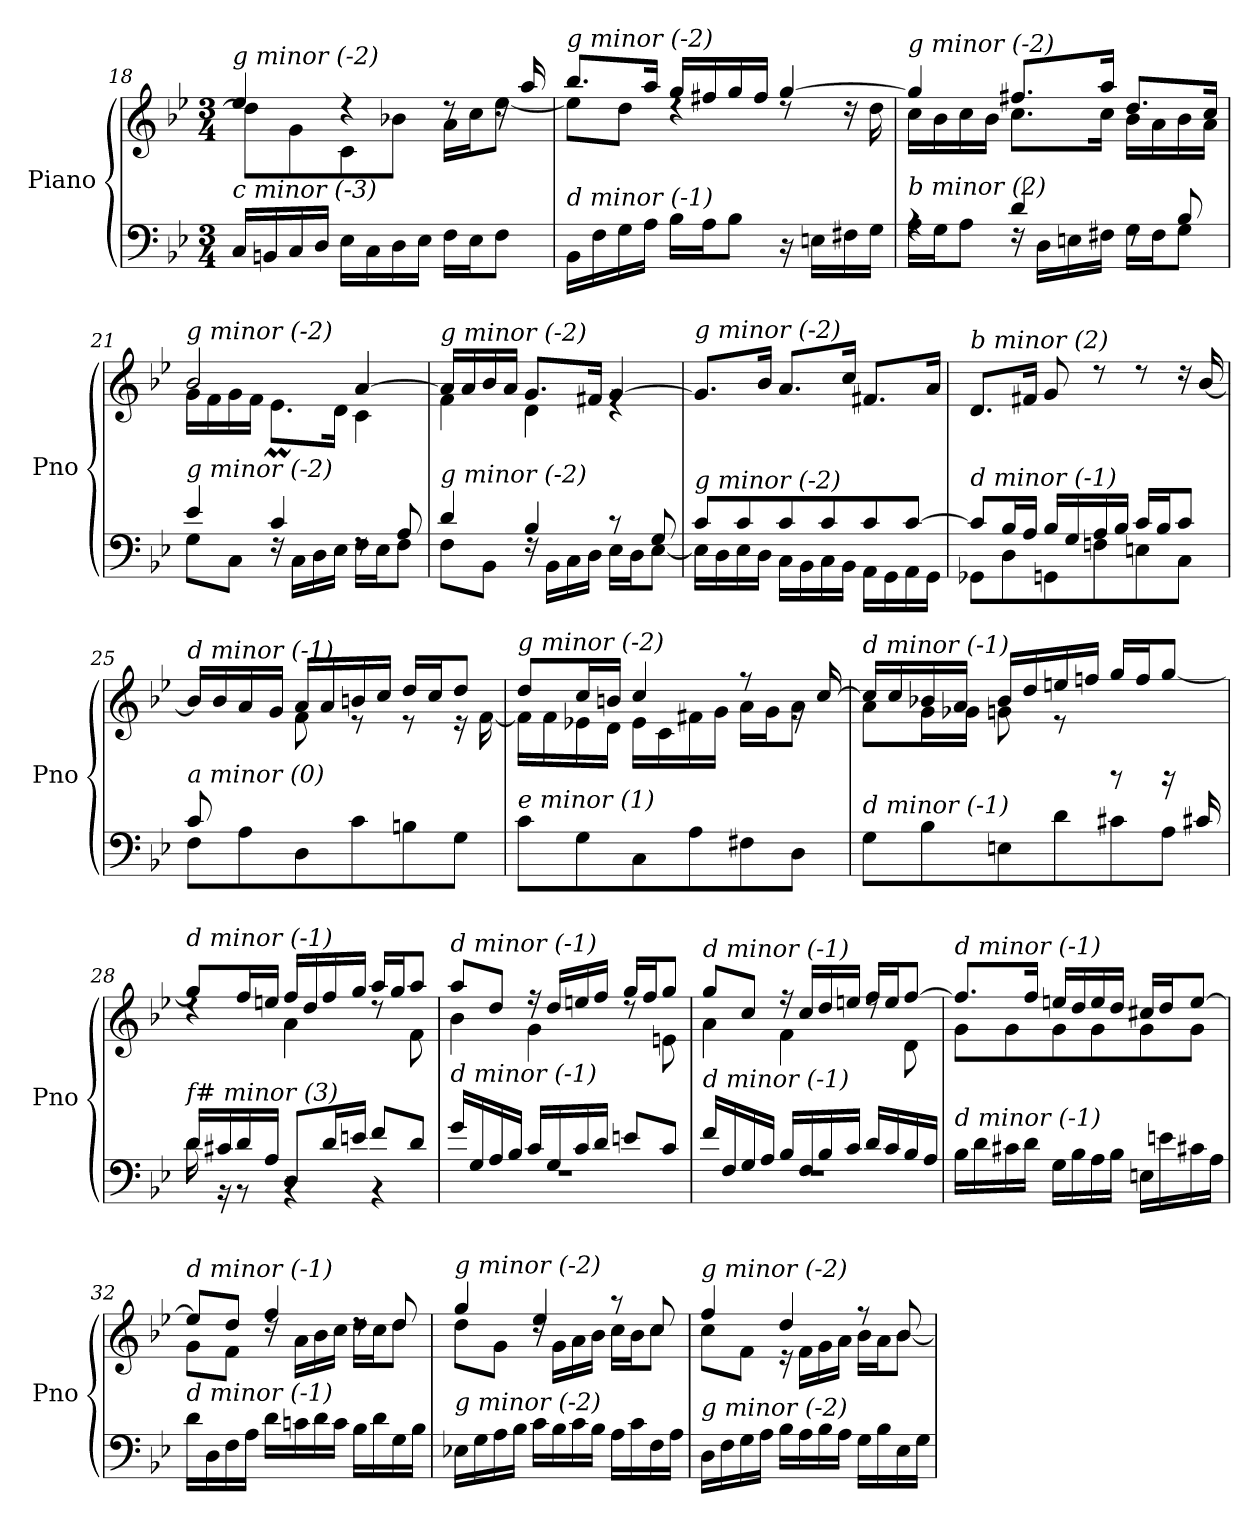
**kern	**kern
*part1	*part1
*staff2	*staff1
*I"Piano	*
*I'Pno	*
!!LO:LB:g=z
*clefF4	*clefG2
*k[b-e-]	*k[b-e-]
*M3/4	*M3/4
=18	=18
*	*^
!	!LO:TX:i:t=g minor (-2)	!
!LO:TX:i:t=c minor (-3)	!	!
16C/LL	4ee-/	8dd\L]
16BBn/	.	.
16C/	.	8g\
16D/JJ	.	.
16E-\LL	4rdd	8c\
16C\	.	.
16D\	.	8b-X\J
16E-\JJ	.	.
16F\LL	8rdd	16a\LL
16E-\J	.	16cc\J
8F\J	16rdd	[8ee-\J
.	16aa/	.
=19	=19	=19
!	!LO:TX:i:t=g minor (-2)	!
!LO:TX:i:t=d minor (-1)	!	!
16BB-\LL	8.bb-/L	8ee-\L]
16F\	.	.
16G\	.	8dd\J
16A\JJ	16aa/Jk	.
16B-\LL	16gg/LL	4rdd
16A\J	16ff#X/	.
8B-\J	16gg/	.
.	16ff#/JJ	.
16r	[4gg/	8rdd
16En\LL	.	.
16F#X\	.	16rdd
16G\JJ	.	16dd\
=20	=20	=20
*^	*	*
!	!	!LO:TX:i:t=g minor (-2)	!
!LO:TX:i:t=b minor (2)	!	!	!
4rA	16A\LL	4gg/]	16cc\LL
.	16G\J	.	16b-\
.	8A\J	.	16cc\
.	.	.	16b-\JJ
4d/	16rF	8.ff#X/L	8.cc\L
.	16D\LL	.	.
.	16En\	.	.
.	16F#X\JJ	16aa/Jk	16cc\Jk
8rF	16G\LL	8.dd/L	16b-\LL
.	16F#\J	.	16a\
8B-/	8G\J	.	16b-\
.	.	16cc/Jk	16a\JJ
!!LO:PB:g=z	!!
=21	=21	=21	=21
!	!	!LO:TX:i:t=g minor (-2)	!
!LO:TX:i:t=g minor (-2)	!	!	!
4e-/	8G\L	2b-/	16g\LL
.	.	.	16f\
.	8C\J	.	16g\
.	.	.	16f\JJ
4c/	16rF	.	8.e-M\L
.	16C\LL	.	.
.	16D\	.	.
.	16E-\JJ	.	16d\Jk
8rF	16F\LL	[4a/	4c\
.	16E-\J	.	.
8A/	8F\J	.	.
=22	=22	=22	=22
!	!	!LO:TX:i:t=g minor (-2)	!
!LO:TX:i:t=g minor (-2)	!	!	!
4d/	8F\L	16a/LL]	4f\
.	.	16a/	.
.	8BB-\J	16b-/	.
.	.	16a/JJ	.
4B-/	16rF	8.g/L	4d\
.	16BB-\LL	.	.
.	16C\	.	.
.	16D\JJ	16f#X/Jk	.
8r	16E-\LL	[4g/	4re
.	16D\J	.	.
8G/	[8E-\J	.	.
*	*	*v	*v
=23	=23	=23
!	!	!LO:TX:i:t=g minor (-2)
!LO:TX:i:t=g minor (-2)	!	!
8c/L	16E-\LL]	8.g/L]
.	16D\	.
8c/	16E-\	.
.	16D\JJ	16b-/Jk
8c/	16C\LL	8.a/L
.	16BB-\	.
8c/	16C\	.
.	16BB-\JJ	16cc/Jk
8c/	16AA\LL	8.f#X/L
.	16GG\	.
[8c/J	16AA\	.
.	16GG\JJ	16a/Jk
!!LO:LB:g=z
=24	=24	=24
!	!	!LO:TX:i:t=b minor (2)
!LO:TX:i:t=d minor (-1)	!	!
8c/L]	8GG-Xi\L	8.d/L
16B-/L	8D\	.
16A/JJ	.	16f#X/Jk
16B-/LL	8GG\	8g/
16G/	.	.
16A/	8Fn\	8rdd
16B-/JJ	.	.
16c/LL	8En\	8rdd
16B-/J	.	.
8c/J	8C\J	16rdd
.	.	[16b-/
=25	=25	=25
*	*	*^
!	!	!LO:TX:i:t=d minor (-1)	!
!LO:TX:i:t=a minor (0)	!	!	!
8c/L	8F\L	16b-/LL]	8ryy
.	.	16b-/	.
2ryy	8A\	16a/	16f\L
.	.	16g/JJ	16en\JJ
.	8D\	16a/LL	8f\
.	.	16a/	.
.	8c\	16bn/	8r
.	.	16cc/JJ	.
.	8Bn\	16dd/LL	8r
.	.	16cc/J	.
8ryy	8G\J	8dd/J	16r
.	.	.	[16f\
*v	*v	*	*
=26	=26	=26
!	!LO:TX:i:t=g minor (-2)	!
!LO:TX:i:t=e minor (1)	!	!
8c\L	8dd/L	16f\LL]
.	.	16f\
8G\	16cc/L	16e-X\
.	16bn/JJ	16d\JJ
8C\	4cc/	16e-\LL
.	.	16c\
8A\	.	16f#X\
.	.	16g\JJ
8F#X\	8r	16a\LL
.	.	16g\J
8D\J	16rg	8a\J
.	[16cc/	.
!!LO:LB:g=z
=27	=27	=27
*^	*	*^
*	*^	*	*	*
!	!	!	!LO:TX:i:t=d minor (-1)	!	!
!LO:TX:i:t=d minor (-1)	!	!	!	!	!
2ryy	8G\L	2ryy	16cc/LL]	8a\L	2ryy
.	.	.	16cc/	.	.
.	8B-\	.	16b-X/	16g\L	.
.	.	.	16a/JJ	16g-Xi\JJ	.
.	8En\	.	16b-/LL	8g\	.
.	.	.	16dd/	.	.
.	8d\	.	16een/	8r	.
.	.	.	16ffn/JJ	.	.
4ryy	8c#X\	8rdd	16gg/LL	4ryy	4ryy
.	.	.	16ff/J	.	.
.	8A\J	16rdd	[8gg/J	.	.
.	.	16c#X/	.	.	.
*	*	*	*	*v	*v
=28	=28	=28	=28	=28
!	!	!	!LO:TX:i:t=d minor (-1)	!
!LO:TX:i:t=f# minor (3)	!	!	!	!
*	*v	*v	*	*
16d/LL	16d\	8gg/L]	4rdd
16c#X/	16r	.	.
16d/	8r	16ff/L	.
16A/JJ	.	16een/JJ	.
8D/L	4rBB	16ff/LL	4a\
.	.	16dd/	.
16d/L	.	16ff/	.
16en/JJ	.	16gg/JJ	.
8f/L	4rBB	16aa/LL	8rdd
.	.	16gg/J	.
8d/J	.	8aa/J	8f\
=29	=29	=29	=29
!	!	!LO:TX:i:t=d minor (-1)	!
!LO:TX:i:t=d minor (-1)	!	!	!
16g/LL	2.rF	8aa/L	4b-\
16G/	.	.	.
16A/	.	8dd/J	.
16B-/JJ	.	.	.
16c/LL	.	16r	4g\
16G/	.	16dd/LL	.
16c/	.	16een/	.
16d/JJ	.	16ff/JJ	.
8en/L	.	16gg/LL	8rdd
.	.	16ff/J	.
8c/J	.	8gg/J	8en\
=30	=30	=30	=30
!	!	!LO:TX:i:t=d minor (-1)	!
!LO:TX:i:t=d minor (-1)	!	!	!
16f/LL	2.rF	8gg/L	4a\
16F/	.	.	.
16G/	.	8cc/J	.
16A/JJ	.	.	.
16B-/LL	.	16r	4f\
16F/	.	16cc/LL	.
16B-/	.	16dd/	.
16c/JJ	.	16een/JJ	.
16d/LL	.	16ff/LL	8rdd
16c/	.	16ee/J	.
16B-/	.	[8ff/J	8d\
16A/JJ	.	.	.
*v	*v	*	*
!!LO:LB:g=z	!!
=31	=31	=31
!	!LO:TX:i:t=d minor (-1)	!
!LO:TX:i:t=d minor (-1)	!	!
16B-\LL	8.ff/L]	8g\L
16d\	.	.
16c#X\	.	8g\
16d\JJ	16ff/Jk	.
16G\LL	16een/LL	8g\
16B-\	16dd/	.
16A\	16ee/	8g\
16B-\JJ	16dd/JJ	.
16En\LL	16cc#X/LL	8g\
16en\	16dd/J	.
16c#X\	[8ee/J	8g\J
16A\JJ	.	.
=32	=32	=32
!	!LO:TX:i:t=d minor (-1)	!
!LO:TX:i:t=d minor (-1)	!	!
16d\LL	8ee/L]	8g\L
16D\	.	.
16F\	8dd/J	8f\J
16A\JJ	.	.
16d\LL	4ff/	16rdd
16cn\	.	16a\LL
16d\	.	16b-\
16c\JJ	.	16cc\JJ
16B-\LL	8rdd	16dd\LL
16d\	.	16cc\J
16G\	8dd/	8dd\J
16B-\JJ	.	.
=33	=33	=33
!	!LO:TX:i:t=g minor (-2)	!
!LO:TX:i:t=g minor (-2)	!	!
16E-X\LL	4gg/	8dd\L
16G\	.	.
16A\	.	8g\J
16B-\JJ	.	.
16c\LL	4ee-/	16rdd
16B-\	.	16g\LL
16c\	.	16a\
16B-\JJ	.	16b-\JJ
16A\LL	8r	16cc\LL
16c\	.	16b-\J
16F\	8cc/	8cc\J
16A\JJ	.	.
=34	=34	=34
!	!LO:TX:i:t=g minor (-2)	!
!LO:TX:i:t=g minor (-2)	!	!
16D\LL	4ff/	8cc\L
16F\	.	.
16G\	.	8f\J
16A\JJ	.	.
16B-\LL	4dd/	16r
16A\	.	16f\LL
16B-\	.	16g\
16A\JJ	.	16a\JJ
16G\LL	8r	16b-\LL
16B-\	.	16a\J
16E-\	8b-/	[8b-\J
16G\JJ	.	.
*	*v	*v
=	=
*-	*-
